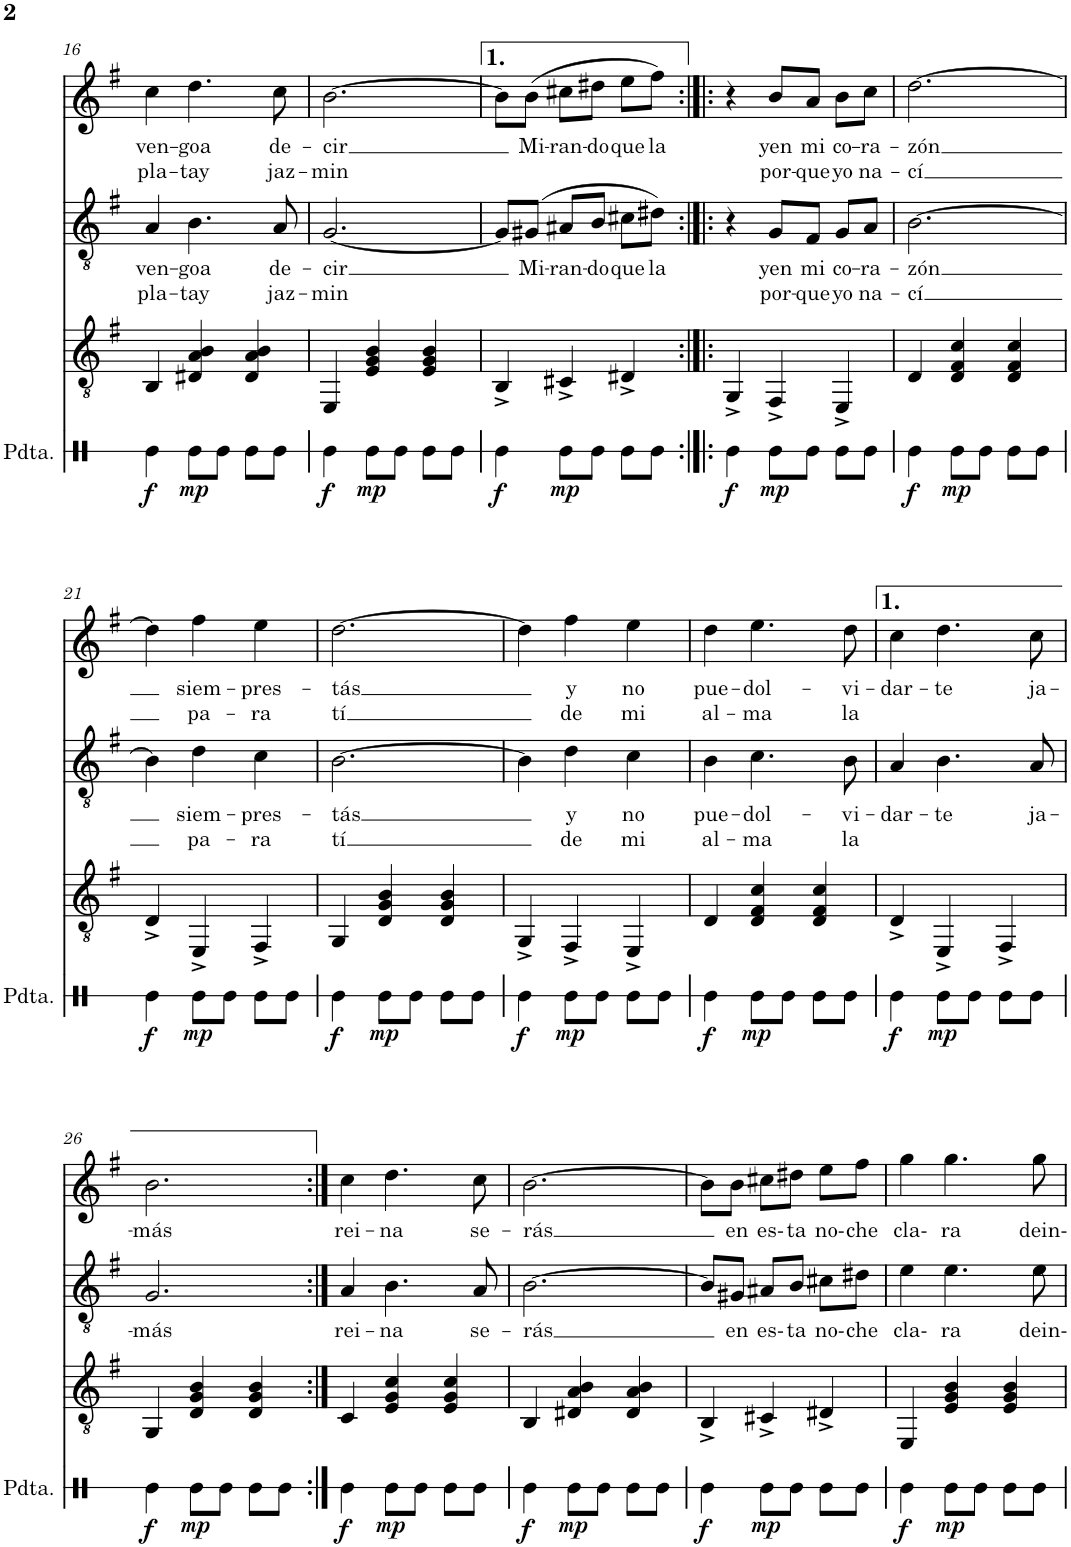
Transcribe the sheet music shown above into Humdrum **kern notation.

**kern	**dynam	**kern	**kern	**text	**text	**kern	**text	**text
*part4	*part4	*part3	*part2	*part2	*part2	*part1	*part1	*part1
*staff4	*staff4	*staff3	*staff2	*staff2	*staff2	*staff1	*staff1	*staff1
*I"Pandereta	*	*I"Guitarra	*I"Laúd	*	*	*I"Bandurria	*	*
*I'Pdta.	*	*	*	*	*	*	*	*
!!LO:PB:g=z
*clefX	*	*clefGv2	*clefGv2	*	*	*clefG2	*	*
*k[]	*	*k[f#]	*k[f#]	*	*	*k[f#]	*	*
*M3/4	*	*M3/4	*M3/4	*	*	*M3/4	*	*
=16	=16	=16	=16	=16	=16	=16	=16	=16
!	!LO:DY:b	!	!	!LO:LY:b	!LO:LY:b	!	!LO:LY:b	!LO:LY:b
4Re\	f	4BB/	4A/	ven-	pla-	4cc\	ven-	pla-
!	!LO:DY:b	!	!	!LO:LY:b	!LO:LY:b	!	!LO:LY:b	!LO:LY:b
8Re\L	mp	4D#X/ 4A/ 4B/	4.B\	-goa	-tay	4.dd\	-goa	-tay
8Re\J	.	.	.	.	.	.	.	.
8Re\L	.	4D#/ 4A/ 4B/	.	.	.	.	.	.
!	!	!	!	!LO:LY:b	!LO:LY:b	!	!LO:LY:b	!LO:LY:b
8Re\J	.	.	8A/	de-	jaz-	8cc\	de-	jaz-
=17	=17	=17	=17	=17	=17	=17	=17	=17
!	!LO:DY:b	!	!	!LO:LY:b	!LO:LY:b	!	!LO:LY:b	!LO:LY:b
4Re\	f	4EE/	[2.G/	-cir	-min	[2.b\	-cir	-min
!	!LO:DY:b	!	!	!	!	!	!	!
8Re\L	mp	4E/ 4G/ 4B/	.	.	.	.	.	.
8Re\J	.	.	.	.	.	.	.	.
8Re\L	.	4E/ 4G/ 4B/	.	.	.	.	.	.
8Re\J	.	.	.	.	.	.	.	.
=18	=18	=18	=18	=18	=18	=18	=18	=18
!	!LO:DY:b	!	!	!	!	!	!	!
4Re\	f	4BB^/	8G/L]	.	.	8b\L]	.	.
!	!	!	!	!LO:LY:b	!	!	!LO:LY:b	!
.	.	.	(8G#X/J	Mi-	.	(8b\J	Mi-	.
!	!LO:DY:b	!	!	!LO:LY:b	!	!	!LO:LY:b	!
8Re\L	mp	4C#X^/	8A#X/L	-ran-	.	8cc#X\L	-ran-	.
!	!	!	!	!LO:LY:b	!	!	!LO:LY:b	!
8Re\J	.	.	8B/J	-do	.	8dd#X\J	-do	.
!	!	!	!	!LO:LY:b	!	!	!LO:LY:b	!
8Re\L	.	4D#X^/	8c#X\L	que	.	8ee\L	que	.
!	!	!	!	!LO:LY:b	!	!	!LO:LY:b	!
8Re\J	.	.	8d#X\J)	la	.	8ff#\J)	la	.
=19:|!|:	=19:|!|:	=19:|!|:	=19:|!|:	=19:|!|:	=19:|!|:	=19:|!|:	=19:|!|:	=19:|!|:
!	!LO:DY:b	!	!	!	!	!	!	!
4Re\	f	4GG^/	4r	.	.	4r	.	.
!	!LO:DY:b	!	!	!LO:LY:b	!LO:LY:b	!	!LO:LY:b	!LO:LY:b
8Re\L	mp	4FF#^/	8G/L	yen	por-	8b/L	yen	por-
!	!	!	!	!LO:LY:b	!LO:LY:b	!	!LO:LY:b	!LO:LY:b
8Re\J	.	.	8F#/J	mi	-que	8a/J	mi	-que
!	!	!	!	!LO:LY:b	!LO:LY:b	!	!LO:LY:b	!LO:LY:b
8Re\L	.	4EE^/	8G/L	co-	yo	8b\L	co-	yo
!	!	!	!	!LO:LY:b	!LO:LY:b	!	!LO:LY:b	!LO:LY:b
8Re\J	.	.	8A/J	-ra-	na-	8cc\J	-ra-	na-
=20	=20	=20	=20	=20	=20	=20	=20	=20
!	!LO:DY:b	!	!	!LO:LY:b	!LO:LY:b	!	!LO:LY:b	!LO:LY:b
4Re\	f	4D/	[2.B\	-zón	-cí	[2.dd\	-zón	-cí
!	!LO:DY:b	!	!	!	!	!	!	!
8Re\L	mp	4D/ 4F#/ 4c/	.	.	.	.	.	.
8Re\J	.	.	.	.	.	.	.	.
8Re\L	.	4D/ 4F#/ 4c/	.	.	.	.	.	.
8Re\J	.	.	.	.	.	.	.	.
!!LO:LB:g=z
=21	=21	=21	=21	=21	=21	=21	=21	=21
!	!LO:DY:b	!	!	!	!	!	!	!
4Re\	f	4D^/	4B\]	.	.	4dd\]	.	.
!	!LO:DY:b	!	!	!LO:LY:b	!LO:LY:b	!	!LO:LY:b	!LO:LY:b
8Re\L	mp	4EE^/	4d\	siem-	pa-	4ff#\	siem-	pa-
8Re\J	.	.	.	.	.	.	.	.
!	!	!	!	!LO:LY:b	!LO:LY:b	!	!LO:LY:b	!LO:LY:b
8Re\L	.	4FF#^/	4c\	-pres-	-ra	4ee\	-pres-	-ra
8Re\J	.	.	.	.	.	.	.	.
=22	=22	=22	=22	=22	=22	=22	=22	=22
!	!LO:DY:b	!	!	!LO:LY:b	!LO:LY:b	!	!LO:LY:b	!LO:LY:b
4Re\	f	4GG/	[2.B\	-tás	tí	[2.dd\	-tás	tí
!	!LO:DY:b	!	!	!	!	!	!	!
8Re\L	mp	4D/ 4G/ 4B/	.	.	.	.	.	.
8Re\J	.	.	.	.	.	.	.	.
8Re\L	.	4D/ 4G/ 4B/	.	.	.	.	.	.
8Re\J	.	.	.	.	.	.	.	.
=23	=23	=23	=23	=23	=23	=23	=23	=23
!	!LO:DY:b	!	!	!	!	!	!	!
4Re\	f	4GG^/	4B\]	.	.	4dd\]	.	.
!	!LO:DY:b	!	!	!LO:LY:b	!LO:LY:b	!	!LO:LY:b	!LO:LY:b
8Re\L	mp	4FF#^/	4d\	y	de	4ff#\	y	de
8Re\J	.	.	.	.	.	.	.	.
!	!	!	!	!LO:LY:b	!LO:LY:b	!	!LO:LY:b	!LO:LY:b
8Re\L	.	4EE^/	4c\	no	mi	4ee\	no	mi
8Re\J	.	.	.	.	.	.	.	.
=24	=24	=24	=24	=24	=24	=24	=24	=24
!	!LO:DY:b	!	!	!LO:LY:b	!LO:LY:b	!	!LO:LY:b	!LO:LY:b
4Re\	f	4D/	4B\	pue-	al-	4dd\	pue-	al-
!	!LO:DY:b	!	!	!LO:LY:b	!LO:LY:b	!	!LO:LY:b	!LO:LY:b
8Re\L	mp	4D/ 4F#/ 4c/	4.c\	-dol-	-ma	4.ee\	-dol-	-ma
8Re\J	.	.	.	.	.	.	.	.
8Re\L	.	4D/ 4F#/ 4c/	.	.	.	.	.	.
!	!	!	!	!LO:LY:b	!LO:LY:b	!	!LO:LY:b	!LO:LY:b
8Re\J	.	.	8B\	-vi-	la	8dd\	-vi-	la
=25	=25	=25	=25	=25	=25	=25	=25	=25
!	!LO:DY:b	!	!	!LO:LY:b	!	!	!LO:LY:b	!
4Re\	f	4D^/	4A/	-dar-	.	4cc\	-dar-	.
!	!LO:DY:b	!	!	!LO:LY:b	!	!	!LO:LY:b	!
8Re\L	mp	4EE^/	4.B\	-te	.	4.dd\	-te	.
8Re\J	.	.	.	.	.	.	.	.
8Re\L	.	4FF#^/	.	.	.	.	.	.
!	!	!	!	!LO:LY:b	!	!	!LO:LY:b	!
8Re\J	.	.	8A/	ja-	.	8cc\	ja-	.
!!LO:LB:g=z
=26	=26	=26	=26	=26	=26	=26	=26	=26
!	!LO:DY:b	!	!	!LO:LY:b	!	!	!LO:LY:b	!
4Re\	f	4GG/	2.G/	-más	.	2.b\	-más	.
!	!LO:DY:b	!	!	!	!	!	!	!
8Re\L	mp	4D/ 4G/ 4B/	.	.	.	.	.	.
8Re\J	.	.	.	.	.	.	.	.
8Re\L	.	4D/ 4G/ 4B/	.	.	.	.	.	.
8Re\J	.	.	.	.	.	.	.	.
=27:|!	=27:|!	=27:|!	=27:|!	=27:|!	=27:|!	=27:|!	=27:|!	=27:|!
!	!LO:DY:b	!	!	!LO:LY:b	!	!	!LO:LY:b	!
4Re\	f	4C/	4A/	rei-	.	4cc\	rei-	.
!	!LO:DY:b	!	!	!LO:LY:b	!	!	!LO:LY:b	!
8Re\L	mp	4E/ 4G/ 4c/	4.B\	-na	.	4.dd\	-na	.
8Re\J	.	.	.	.	.	.	.	.
8Re\L	.	4E/ 4G/ 4c/	.	.	.	.	.	.
!	!	!	!	!LO:LY:b	!	!	!LO:LY:b	!
8Re\J	.	.	8A/	se-	.	8cc\	se-	.
=28	=28	=28	=28	=28	=28	=28	=28	=28
!	!LO:DY:b	!	!	!LO:LY:b	!	!	!LO:LY:b	!
4Re\	f	4BB/	[2.B\	-rás	.	[2.b\	-rás	.
!	!LO:DY:b	!	!	!	!	!	!	!
8Re\L	mp	4D#X/ 4A/ 4B/	.	.	.	.	.	.
8Re\J	.	.	.	.	.	.	.	.
8Re\L	.	4D#/ 4A/ 4B/	.	.	.	.	.	.
8Re\J	.	.	.	.	.	.	.	.
=29	=29	=29	=29	=29	=29	=29	=29	=29
!	!LO:DY:b	!	!	!	!	!	!	!
4Re\	f	4BB^/	8B/L]	.	.	8b\L]	.	.
!	!	!	!	!LO:LY:b	!	!	!LO:LY:b	!
.	.	.	8G#X/J	en	.	8b\J	en	.
!	!LO:DY:b	!	!	!LO:LY:b	!	!	!LO:LY:b	!
8Re\L	mp	4C#X^/	8A#X/L	es-	.	8cc#X\L	es-	.
!	!	!	!	!LO:LY:b	!	!	!LO:LY:b	!
8Re\J	.	.	8B/J	ta	.	8dd#X\J	ta	.
!	!	!	!	!LO:LY:b	!	!	!LO:LY:b	!
8Re\L	.	4D#X^/	8c#X\L	no-	.	8ee\L	no-	.
!	!	!	!	!LO:LY:b	!	!	!LO:LY:b	!
8Re\J	.	.	8d#X\J	che	.	8ff#\J	che	.
=30	=30	=30	=30	=30	=30	=30	=30	=30
!	!LO:DY:b	!	!	!LO:LY:b	!	!	!LO:LY:b	!
4Re\	f	4EE/	4e\	cla-	.	4gg\	cla-	.
!	!LO:DY:b	!	!	!LO:LY:b	!	!	!LO:LY:b	!
8Re\L	mp	4E/ 4G/ 4B/	4.e\	ra	.	4.gg\	ra	.
8Re\J	.	.	.	.	.	.	.	.
8Re\L	.	4E/ 4G/ 4B/	.	.	.	.	.	.
!	!	!	!	!LO:LY:b	!	!	!LO:LY:b	!
8Re\J	.	.	8e\	dein-	.	8gg\	dein-	.
=	=	=	=	=	=	=	=	=
*-	*-	*-	*-	*-	*-	*-	*-	*-
